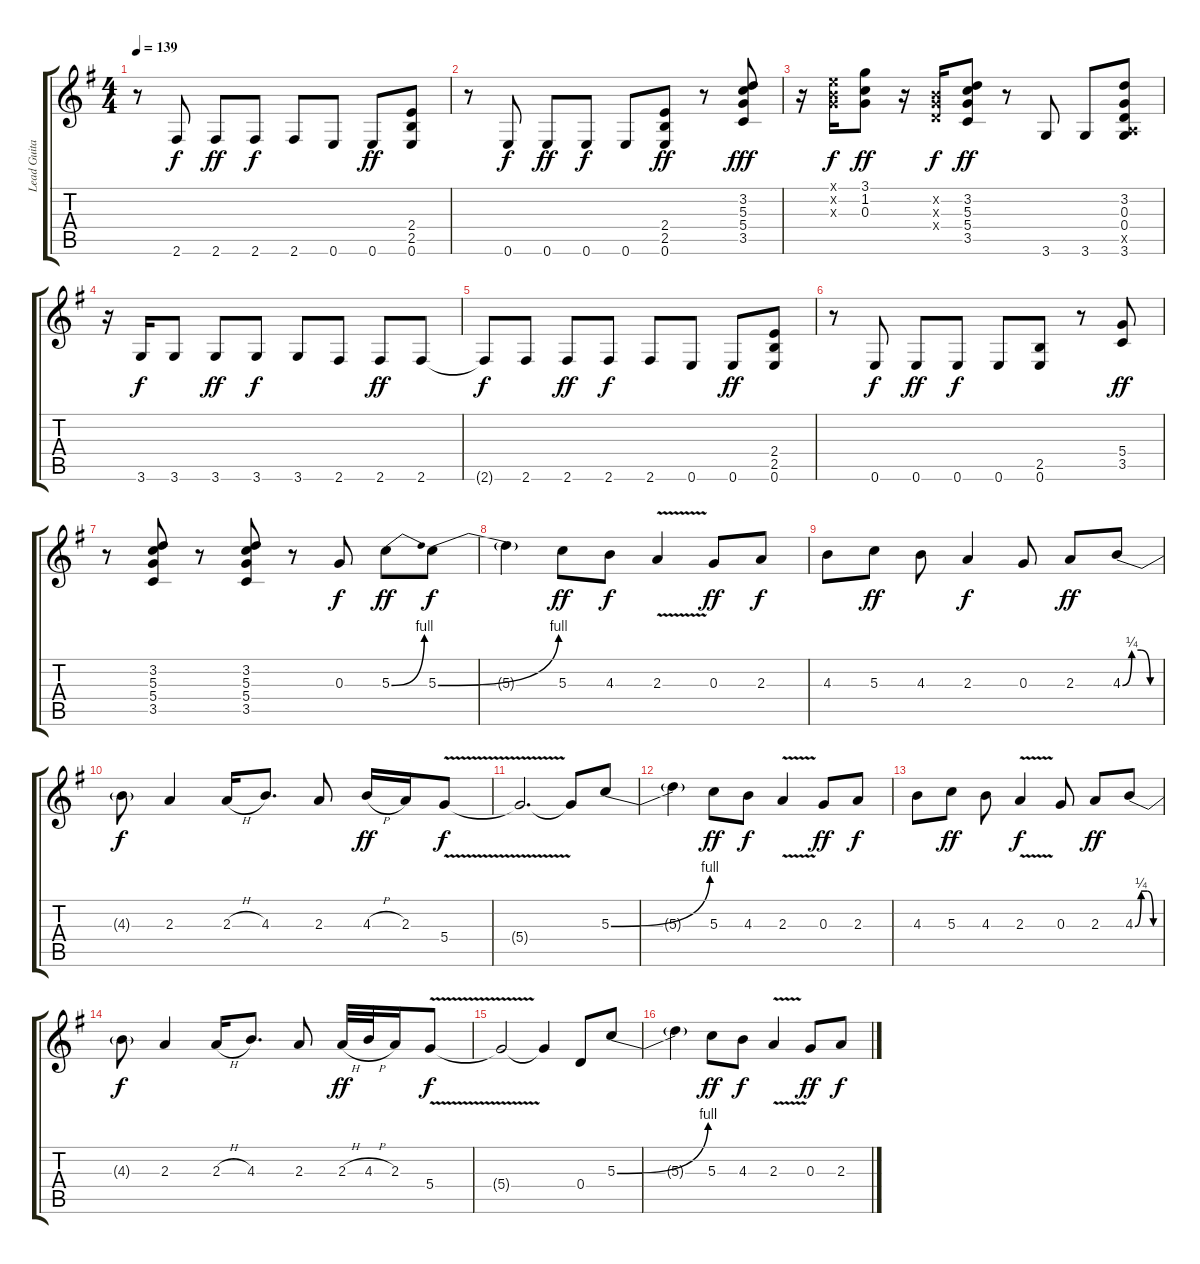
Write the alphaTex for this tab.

\track ("Lead Guitar" "Lead Guita") {instrument distortionguitar}
\staff {score tabs}
\tuning (E4 B3 G3 D3 A2 E2) {hide}
\ts (4 4)
\tempo 139
\clef g2
\ks g
r.8{dy ff} 2.6.8{dy f} 2.6.8{dy ff} 2.6.8{dy f} 2.6.8 0.6.8 0.6.8{dy ff} (2.4 2.5 0.6).8 |
r.8 0.6.8{dy f} 0.6.8{dy ff} 0.6.8{dy f} 0.6.8 (2.4 2.5 0.6).8{dy ff} r.8 (3.2 5.3 5.4 3.5).8{dy fff} |
r.16 (0.1{x} 0.2{x} 0.3{x}).16{dy f} (3.1 1.2 0.3).8{dy ff} r.16 (0.2{x} 0.3{x} 0.4{x}).16{dy f} (3.2 5.3 5.4 3.5).8{dy ff} r.8 3.6.8 3.6.8 (3.2 0.3 0.4 0.5{x} 3.6).8 |
r.16 3.6.16{dy f} 3.6.8 3.6.8{dy ff} 3.6.8{dy f} 3.6.8 2.6.8 2.6.8{dy ff} 2.6.8 |
2.6{t}.8{dy f} 2.6.8 2.6.8{dy ff} 2.6.8{dy f} 2.6.8 0.6.8 0.6.8{dy ff} (2.4 2.5 0.6).8 |
r.8 0.6.8{dy f} 0.6.8{dy ff} 0.6.8{dy f} 0.6.8 (2.5 0.6).8 r.8 (5.4 3.5).8{dy ff} |
r.8 (3.2 5.3 5.4 3.5).8{volume 12} r.8 (3.2 5.3 5.4 3.5).8 r.8 0.3.8{dy f volume 16} 5.3{be (bend 0 0 60 4)}.8{dy ff} 5.3{be (bend 0 0 60 4)}.8{dy f} |
5.3{t}.4 5.3.8{dy ff} 4.3.8{dy f} 2.3{v}.4 0.3.8{dy ff} 2.3.8{dy f} |
4.3.8 5.3.8{dy ff} 4.3.8 2.3.4{dy f} 0.3.8 2.3.8{dy ff} 4.3{be (custom 0 0 15 1 30 1 45 0 60 0)}.8 |
4.3{t}.8{dy f} 2.3.4 2.3{h}.16 4.3.8{d} 2.3.8 4.3{h}.16{dy ff} 2.3.16 5.4{v}.8{dy f} |
5.4{t}.2{d} 5.4{t}.8 5.3{be (bend 0 0 60 4)}.8 |
5.3{t}.4 5.3.8{dy ff} 4.3.8{dy f} 2.3{v}.4 0.3.8{dy ff} 2.3.8{dy f} |
4.3.8 5.3.8{dy ff} 4.3.8 2.3{v}.4{dy f} 0.3.8 2.3.8{dy ff} 4.3{be (custom 0 0 15 1 30 1 45 0 60 0)}.8 |
4.3{t}.8{dy f} 2.3.4 2.3{h}.16 4.3.8{d} 2.3.8 2.3{h}.32{dy ff} 4.3{h}.32 2.3.16 5.4{v}.8{dy f} |
5.4{t}.2 5.4{t}.4 0.4.8 5.3{be (bend 0 0 60 4)}.8 |
5.3{t}.4 5.3.8{dy ff} 4.3.8{dy f} 2.3{v}.4 0.3.8{dy ff} 2.3.8{dy f}
